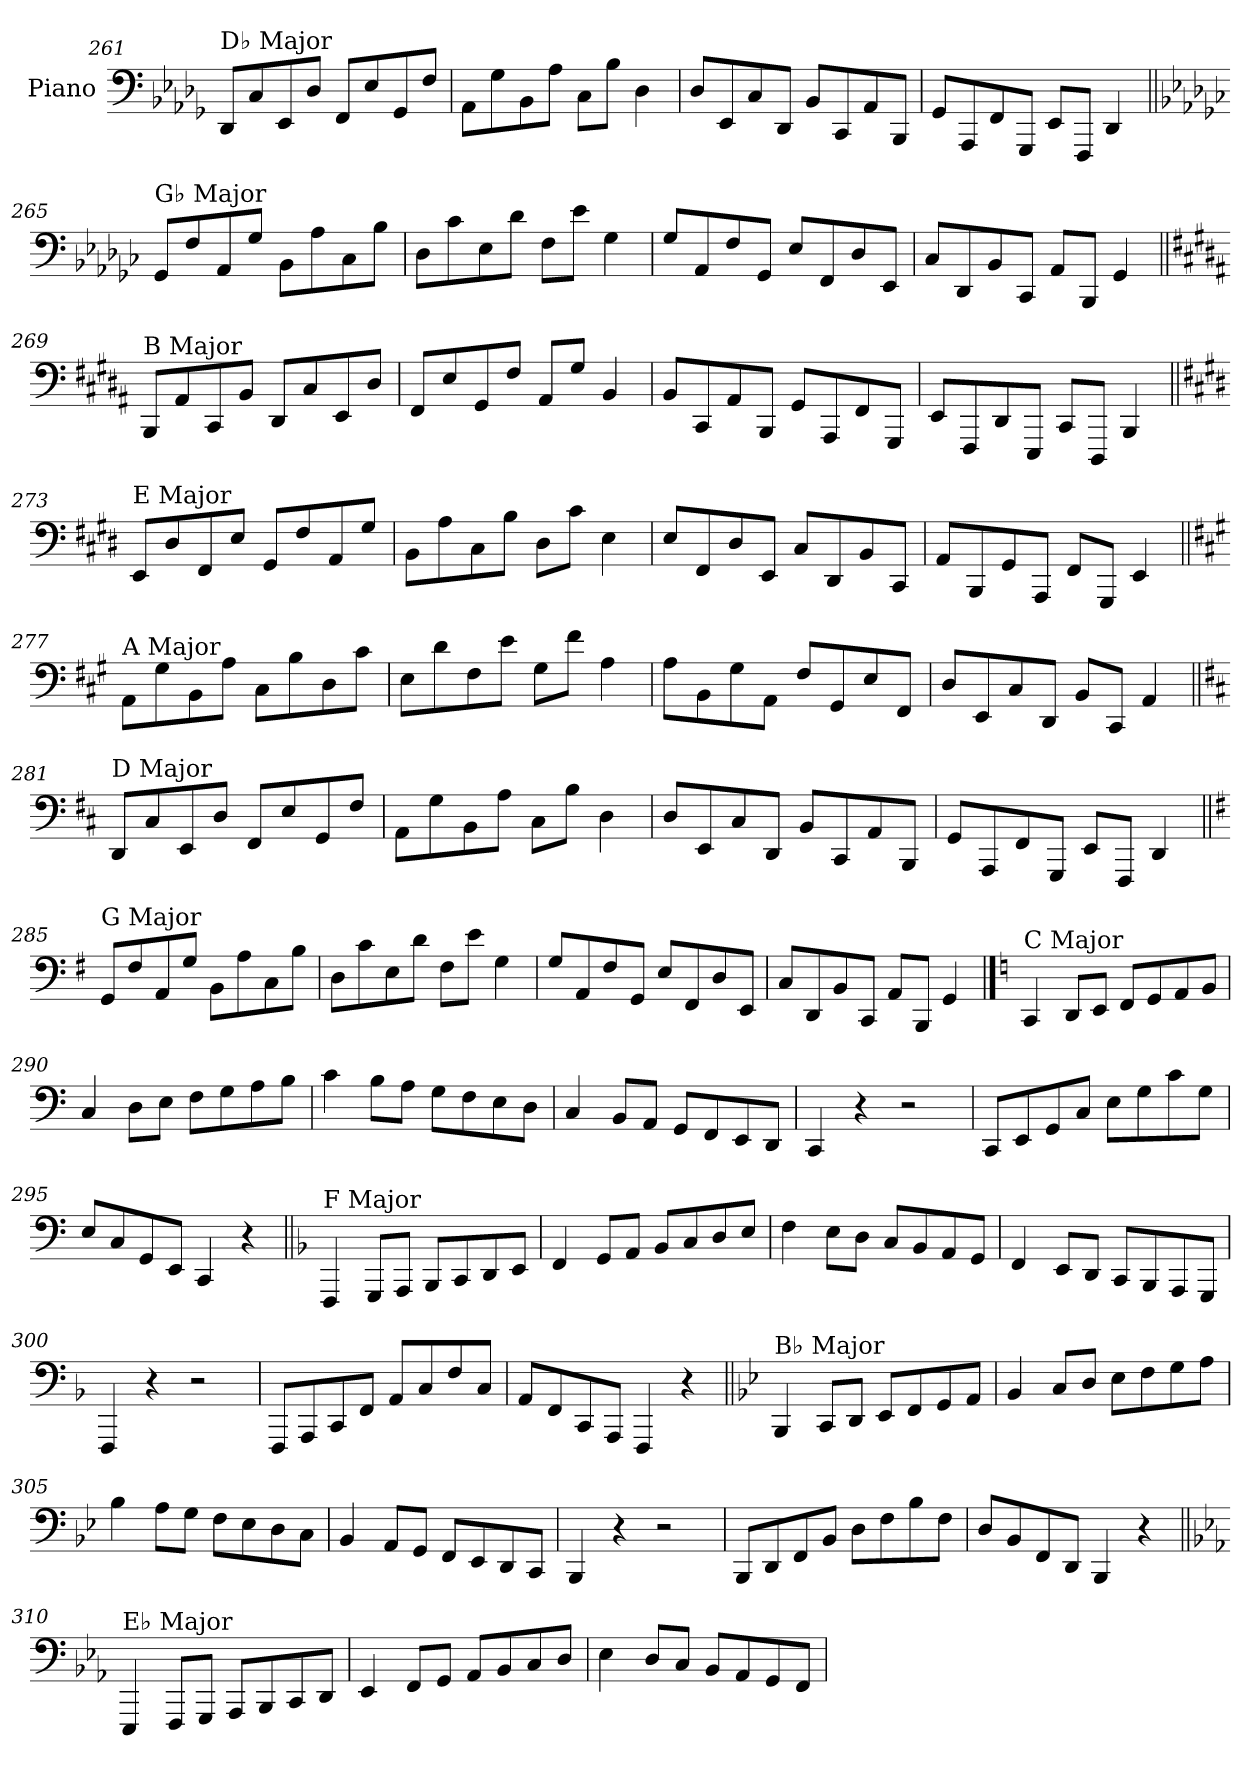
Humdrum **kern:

**kern
*part1
*staff1
*I"Piano
*I'Pno.
!!LO:LB:g=z
*clefF4
*k[b-e-a-d-g-]
=261
!LO:TX:a:t=D♭ Major
8DD-/L
8C/
8EE-/
8D-/J
8FF/L
8E-/
8GG-/
8F/J
=262
8AA-\L
8G-\
8BB-\
8A-\J
8C\L
8B-\J
4D-\
=263
8D-/L
8EE-/
8C/
8DD-/J
8BB-/L
8CC/
8AA-/
8BBB-/J
=264
8GG-/L
8AAA-/
8FF/
8GGG-/J
8EE-/L
8FFF/J
4DD-/
!!LO:LB:g=z
=265||
*k[b-e-a-d-g-c-]
!LO:TX:a:t=G♭ Major
8GG-/L
8F/
8AA-/
8G-/J
8BB-\L
8A-\
8C-\
8B-\J
=266
8D-\L
8c-\
8E-\
8d-\J
8F\L
8e-\J
4G-\
=267
8G-/L
8AA-/
8F/
8GG-/J
8E-/L
8FF/
8D-/
8EE-/J
=268
8C-/L
8DD-/
8BB-/
8CC-/J
8AA-/L
8BBB-/J
4GG-/
!!LO:LB:g=z
=269||
*k[f#c#g#d#a#]
!LO:TX:a:t=B Major
8BBB/L
8AA#/
8CC#/
8BB/J
8DD#/L
8C#/
8EE/
8D#/J
=270
8FF#/L
8E/
8GG#/
8F#/J
8AA#/L
8G#/J
4BB/
=271
8BB/L
8CC#/
8AA#/
8BBB/J
8GG#/L
8AAA#/
8FF#/
8GGG#/J
=272
8EE/L
8FFF#/
8DD#/
8EEE/J
8CC#/L
8DDD#/J
4BBB/
!!LO:LB:g=z
=273||
*k[f#c#g#d#]
!LO:TX:a:t=E Major
8EE/L
8D#/
8FF#/
8E/J
8GG#/L
8F#/
8AA/
8G#/J
=274
8BB\L
8A\
8C#\
8B\J
8D#\L
8c#\J
4E\
=275
8E/L
8FF#/
8D#/
8EE/J
8C#/L
8DD#/
8BB/
8CC#/J
=276
8AA/L
8BBB/
8GG#/
8AAA/J
8FF#/L
8GGG#/J
4EE/
!!LO:LB:g=z
=277||
*k[f#c#g#]
!LO:TX:a:t=A Major
8AA\L
8G#\
8BB\
8A\J
8C#\L
8B\
8D\
8c#\J
=278
8E\L
8d\
8F#\
8e\J
8G#\L
8f#\J
4A\
=279
8A\L
8BB\
8G#\
8AA\J
8F#/L
8GG#/
8E/
8FF#/J
=280
8D/L
8EE/
8C#/
8DD/J
8BB/L
8CC#/J
4AA/
!!LO:LB:g=z
=281||
*k[f#c#]
!LO:TX:a:t=D Major
8DD/L
8C#/
8EE/
8D/J
8FF#/L
8E/
8GG/
8F#/J
=282
8AA\L
8G\
8BB\
8A\J
8C#\L
8B\J
4D\
=283
8D/L
8EE/
8C#/
8DD/J
8BB/L
8CC#/
8AA/
8BBB/J
=284
8GG/L
8AAA/
8FF#/
8GGG/J
8EE/L
8FFF#/J
4DD/
!!LO:LB:g=z
=285||
*k[f#]
!LO:TX:a:t=G Major
8GG/L
8F#/
8AA/
8G/J
8BB\L
8A\
8C\
8B\J
=286
8D\L
8c\
8E\
8d\J
8F#\L
8e\J
4G\
=287
8G/L
8AA/
8F#/
8GG/J
8E/L
8FF#/
8D/
8EE/J
=288
8C/L
8DD/
8BB/
8CC/J
8AA/L
8BBB/J
4GG/
!!LO:PB:g=z
==289
*k[]
!LO:TX:a:t=C Major
4CC/
8DD/L
8EE/J
8FF/L
8GG/
8AA/
8BB/J
=290
4C/
8D\L
8E\J
8F\L
8G\
8A\
8B\J
=291
4c\
8B\L
8A\J
8G\L
8F\
8E\
8D\J
=292
4C/
8BB/L
8AA/J
8GG/L
8FF/
8EE/
8DD/J
=293
4CC/
4r
2r
=294
8CC/L
8EE/
8GG/
8C/J
8E\L
8G\
8c\
8G\J
=295
8E/L
8C/
8GG/
8EE/J
4CC/
4r
!!LO:LB:g=z
=296||
*k[b-]
!LO:TX:a:t=F Major
4FFF/
8GGG/L
8AAA/J
8BBB-/L
8CC/
8DD/
8EE/J
=297
4FF/
8GG/L
8AA/J
8BB-/L
8C/
8D/
8E/J
=298
4F\
8E\L
8D\J
8C/L
8BB-/
8AA/
8GG/J
=299
4FF/
8EE/L
8DD/J
8CC/L
8BBB-/
8AAA/
8GGG/J
=300
4FFF/
4r
2r
=301
8FFF/L
8AAA/
8CC/
8FF/J
8AA/L
8C/
8F/
8C/J
=302
8AA/L
8FF/
8CC/
8AAA/J
4FFF/
4r
!!LO:LB:g=z
=303||
*k[b-e-]
!LO:TX:a:t=B♭ Major
4BBB-/
8CC/L
8DD/J
8EE-/L
8FF/
8GG/
8AA/J
=304
4BB-/
8C/L
8D/J
8E-\L
8F\
8G\
8A\J
=305
4B-\
8A\L
8G\J
8F\L
8E-\
8D\
8C\J
=306
4BB-/
8AA/L
8GG/J
8FF/L
8EE-/
8DD/
8CC/J
=307
4BBB-/
4r
2r
=308
8BBB-/L
8DD/
8FF/
8BB-/J
8D\L
8F\
8B-\
8F\J
=309
8D/L
8BB-/
8FF/
8DD/J
4BBB-/
4r
!!LO:LB:g=z
=310||
*k[b-e-a-]
!LO:TX:a:t=E♭ Major
4EEE-/
8FFF/L
8GGG/J
8AAA-/L
8BBB-/
8CC/
8DD/J
=311
4EE-/
8FF/L
8GG/J
8AA-/L
8BB-/
8C/
8D/J
=312
4E-\
8D/L
8C/J
8BB-/L
8AA-/
8GG/
8FF/J
=
*-
